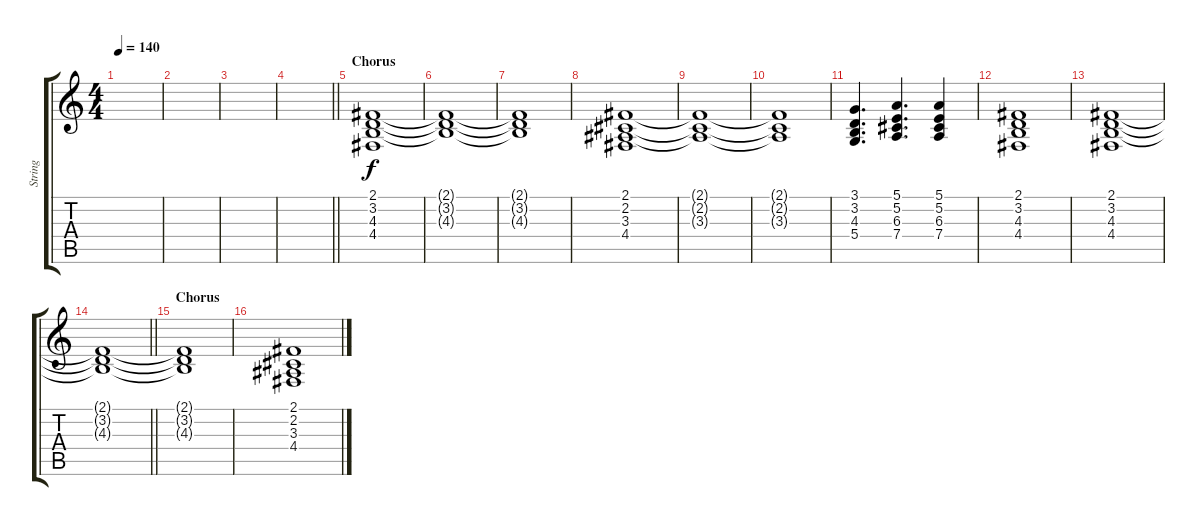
\track ("String" "String") {instrument stringensemble1}
\staff {score tabs}
\tuning (E4 B3 G3 D3 A2 E2) {hide}
\ts (4 4)
\tempo 140
\clef g2
\ks c
|
|
|
\barLineRight lightlight
|
\section ("" "Chorus")
(2.1 3.2 4.3 4.4).1{volume 7} |
(2.1{t} 3.2{t} 4.3{t}).1 |
(2.1{t} 3.2{t} 4.3{t}).1 |
(2.1 2.2 3.3 4.4).1 |
(2.1{t} 2.2{t} 3.3{t}).1 |
(2.1{t} 2.2{t} 3.3{t}).1 |
(3.1 3.2 4.3 5.4).4{d} (5.1 5.2 6.3 7.4).4{d} (5.1 5.2 6.3 7.4).4 |
(2.1 3.2 4.3 4.4).1 |
(2.1 3.2 4.3 4.4).1 |
\barLineRight lightlight
(2.1{t} 3.2{t} 4.3{t}).1 |
\section ("" "Chorus")
(2.1{t} 3.2{t} 4.3{t}).1 |
(2.1 2.2 3.3 4.4).1
